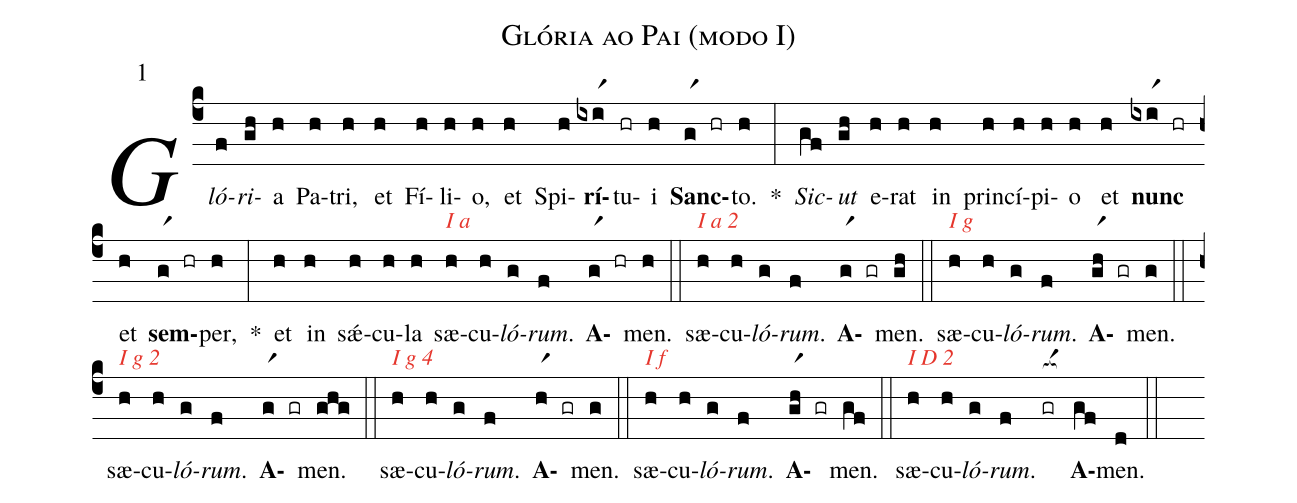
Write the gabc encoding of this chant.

name: Glória ao Pai (modo I);
mode: 1;
%%
(c4)

<i>Gló</i>(f)<i>ri</i>(gh)a(h) Pa(h)tri,(h) et(h) Fí(h)li(h)o,(h) et(h) Spi(h)<b>rí</b>(ixir1)tu(hr)i(h) <b>Sanc</b>(gr1 hr)to.(h) *(:) <i>Sic</i>(gf)<i>ut</i>(gh) e(h)rat(h) in(h) prin(h)cí(h)pi(h)o(h) et(h) <b>nunc</b>(ixir1 hr) et(h) <b>sem</b>(gr1 hr)per,(h) *(:) et(h) in(h) sǽ(h)cu(h)la(h)

sæ<alt>\textcolor{gregoriocolor}{I a}</alt>(h)cu(h)<i>ló</i>(g)<i>rum</i>.(f) <b>A</b>(gr1 hr)men.(h)

(::)

sæ<alt>\textcolor{gregoriocolor}{I a 2}</alt>(h)cu(h)<i>ló</i>(g)<i>rum</i>.(f) <b>A</b>(gr1 gr)men.(gh)

(::)

sæ<alt>\textcolor{gregoriocolor}{I g}</alt>(h)cu(h)<i>ló</i>(g)<i>rum</i>.(f) <b>A</b>(gr1h gr)men.(g)

(::)

sæ<alt>\textcolor{gregoriocolor}{I g 2}</alt>(h)cu(h)<i>ló</i>(g)<i>rum</i>.(f) <b>A</b>(gr1 gr)men.(ghg)

(::)

sæ<alt>\textcolor{gregoriocolor}{I g 4}</alt>(h)cu(h)<i>ló</i>(g)<i>rum</i>.(f) <b>A</b>(hr1 gr)men.(g)

(::)

sæ<alt>\textcolor{gregoriocolor}{I f}</alt>(h)cu(h)<i>ló</i>(g)<i>rum</i>.(f) <b>A</b>(gr1h gr)men.(gf)

(::)

sæ<alt>\textcolor{gregoriocolor}{I D 2}</alt>(h)cu(h)<i>ló</i>(g)<i>rum</i>.(f) <nlba>(gr[ocba:1{])<b>A</b></nlba>(gf[ocba:0}])men.(d)

(::)
